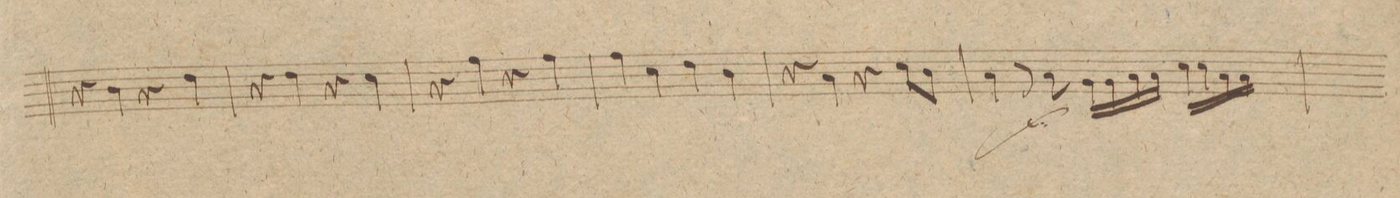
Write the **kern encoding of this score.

**kern	**dynam
*I"Violino. 1mo	*
*clefG2	*
*k[f#c#g#]	*
*met(c|)	*
*M2/2	*
4r	.
4b\	.
4r	.
4dd\	.
=33	=33
4r	.
4dd\	.
4r	.
4cc#\	.
=34	=34
4r	.
4ff#\	.
4r	.
4ff#\	.
=35	=35
4ff#\	.
4cc#\	.
4dd\	.
4b\	.
=36	=36
4r	.
4a\	.
4r	.
8cc#\L	.
8b\J	.
=37	=37
4a\	.
8r	f
8a\	.
16g#\LL	.
16g#\	.
16a\	.
16a\JJ	.
16cc#\LL	.
16cc#\	.
16a\	.
16a\JJ	.
=38	=38
*-	*-
